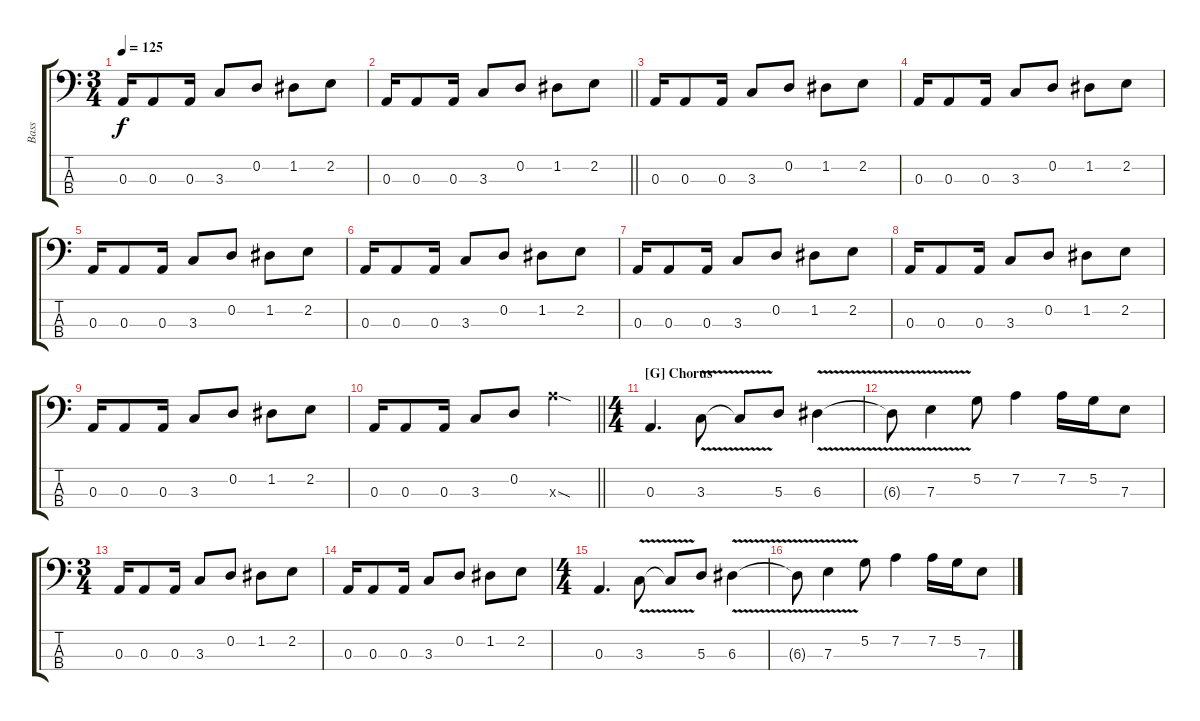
\track ("Bass" "Bass") {instrument electricbasspick}
\staff {score tabs}
\tuning (G2 D2 A1 E1) {hide}
\ts (3 4)
\tempo 125
\clef f4
\ks c
0.3.16{dy f} 0.3.8 0.3.16 3.3.8 0.2.8 1.2.8 2.2.8 |
\barLineRight lightlight
0.3.16 0.3.8 0.3.16 3.3.8 0.2.8 1.2.8 2.2.8 |
0.3.16 0.3.8 0.3.16 3.3.8 0.2.8 1.2.8 2.2.8 |
0.3.16 0.3.8 0.3.16 3.3.8 0.2.8 1.2.8 2.2.8 |
0.3.16 0.3.8 0.3.16 3.3.8 0.2.8 1.2.8 2.2.8 |
0.3.16 0.3.8 0.3.16 3.3.8 0.2.8 1.2.8 2.2.8 |
0.3.16 0.3.8 0.3.16 3.3.8 0.2.8 1.2.8 2.2.8 |
0.3.16 0.3.8 0.3.16 3.3.8 0.2.8 1.2.8 2.2.8 |
0.3.16 0.3.8 0.3.16 3.3.8 0.2.8 1.2.8 2.2.8 |
\barLineRight lightlight
0.3.16 0.3.8 0.3.16 3.3.8 0.2.8 12.3{sod x}.4 |
\ts (4 4)
\section ("" "[G] Chorus")
0.3.4{d} 3.3{v}.8{beam Down} 3.3{t}.8 5.3.8 6.3{v}.4 |
6.3{t}.8 7.3{v}.4 5.2.8 7.2.4 7.2.16 5.2.16 7.3.8 |
\ts (3 4)
0.3.16 0.3.8 0.3.16 3.3.8 0.2.8 1.2.8 2.2.8 |
0.3.16 0.3.8 0.3.16 3.3.8 0.2.8 1.2.8 2.2.8 |
\ts (4 4)
0.3.4{d} 3.3{v}.8{beam Down} 3.3{t}.8 5.3.8 6.3{v}.4 |
6.3{t}.8 7.3{v}.4 5.2.8 7.2.4 7.2.16 5.2.16 7.3.8
